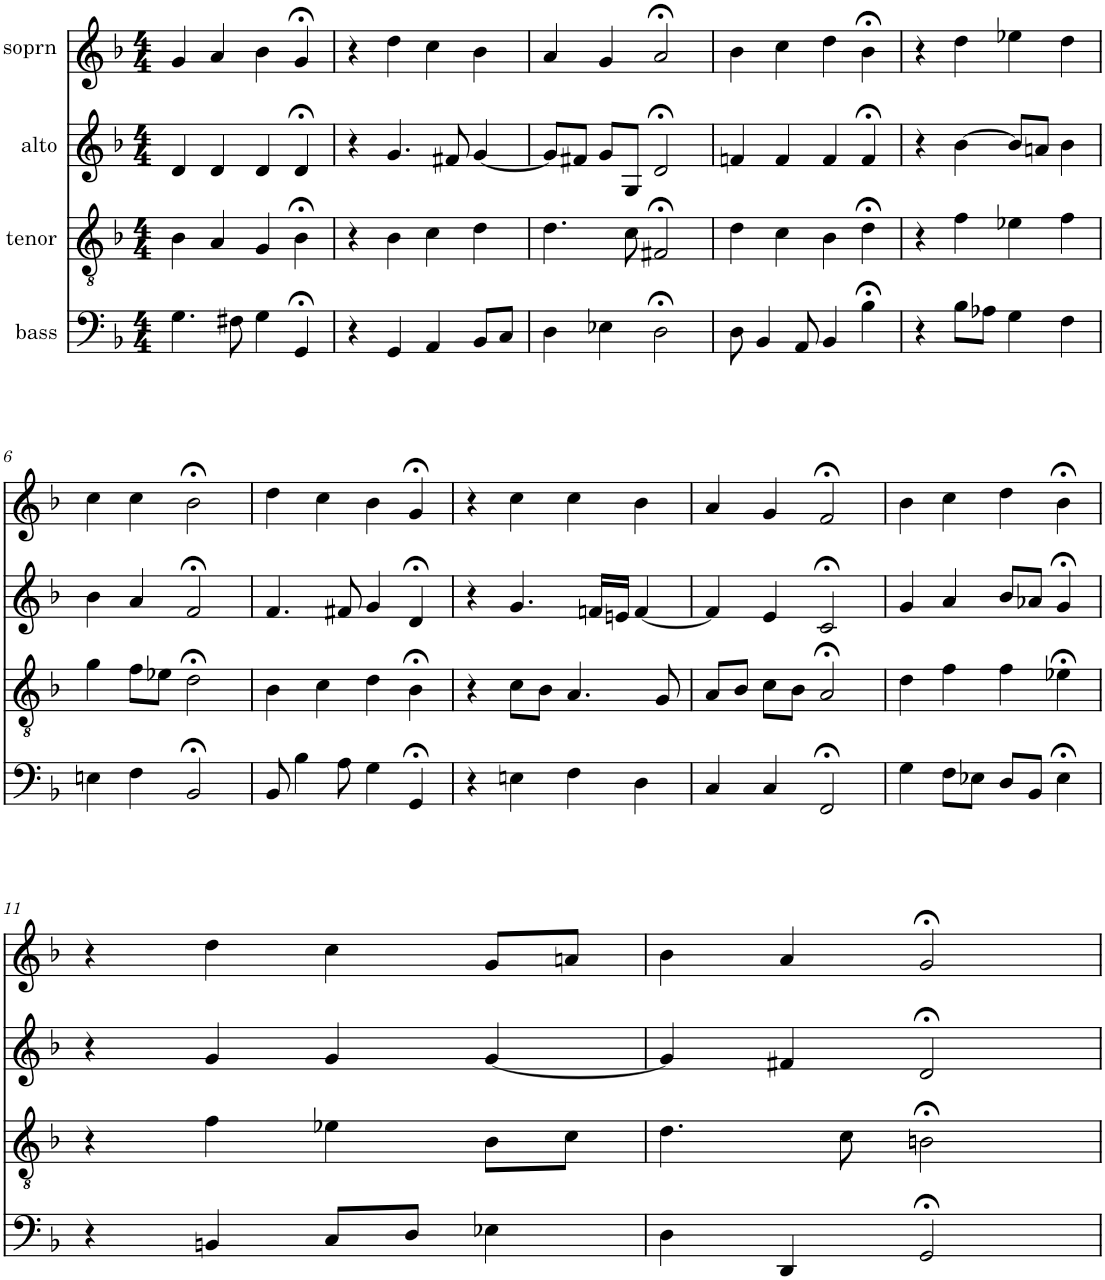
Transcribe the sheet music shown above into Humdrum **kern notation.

**kern	**kern	**kern	**kern
*part4	*part3	*part2	*part1
*staff4	*staff3	*staff2	*staff1
*I"bass	*I"tenor	*I"alto	*I"soprn
*clefF4	*clefGv2	*clefG2	*clefG2
*k[b-]	*k[b-]	*k[b-]	*k[b-]
*G:dor	*G:dor	*G:dor	*G:dor
*M4/4	*M4/4	*M4/4	*M4/4
=1	=1	=1	=1
4.G\	4B-\	4d/	4g/
.	4A/	4d/	4a/
8F#X\	.	.	.
4G\	4G/	4d/	4b-\
4GG;</	4B-;<\	4d;</	4g;</
=2	=2	=2	=2
4r	4r	4r	4r
4GG/	4B-\	4.g/	4dd\
4AA/	4c\	.	4cc\
.	.	8f#X/	.
8BB-/L	4d\	[4g/	4b-\
8C/J	.	.	.
=3	=3	=3	=3
4D\	4.d\	8g/L]	4a/
.	.	8f#X/J	.
4E-X\	.	8g/L	4g/
.	8c\	8G/J	.
2D;<\	2F#X;</	2d;</	2a;</
=4	=4	=4	=4
8D\	4d\	4fn/	4b-\
4BB-/	.	.	.
.	4c\	4f/	4cc\
8AA/	.	.	.
4BB-/	4B-\	4f/	4dd\
4B-;<\	4d;<\	4f;</	4b-;<\
=5	=5	=5	=5
4r	4r	4r	4r
8B-\L	4f\	[4b-\	4dd\
8A-X\J	.	.	.
4G\	4e-X\	8b-/L]	4ee-X\
.	.	8an/J	.
4F\	4f\	4b-\	4dd\
!!LO:LB:g=z
=6	=6	=6	=6
4En\	4g\	4b-\	4cc\
4F\	8f\L	4a/	4cc\
.	8e-X\J	.	.
2BB-;</	2d;<\	2f;</	2b-;<\
=7	=7	=7	=7
8BB-/	4B-\	4.f/	4dd\
4B-\	.	.	.
.	4c\	.	4cc\
8A\	.	8f#X/	.
4G\	4d\	4g/	4b-\
4GG;</	4B-;<\	4d;</	4g;</
=8	=8	=8	=8
4r	4r	4r	4r
4En\	8c\L	4.g/	4cc\
.	8B-\J	.	.
4F\	4.A/	.	4cc\
.	.	16fn/LL	.
.	.	16en/JJ	.
4D\	.	[4f/	4b-\
.	8G/	.	.
=9	=9	=9	=9
4C/	8A/L	4f/]	4a/
.	8B-/J	.	.
4C/	8c\L	4e/	4g/
.	8B-\J	.	.
2FF;</	2A;</	2c;</	2f;</
=10	=10	=10	=10
4G\	4d\	4g/	4b-\
8F\L	4f\	4a/	4cc\
8E-X\J	.	.	.
8D/L	4f\	8b-/L	4dd\
8BB-/J	.	8a-X/J	.
4E-;<\	4e-X;<\	4g;</	4b-;<\
!!LO:LB:g=z
=11	=11	=11	=11
4r	4r	4r	4r
4BBn/	4f\	4g/	4dd\
8C/L	4e-X\	4g/	4cc\
8D/J	.	.	.
4E-X\	8B-\L	[4g/	8g/L
.	8c\J	.	8an/J
=12	=12	=12	=12
4D\	4.d\	4g/]	4b-\
4DD/	.	4f#X/	4a/
.	8c\	.	.
2GG;</	2Bn;<\	2d;</	2g;</
=	=	=	=
*-	*-	*-	*-
